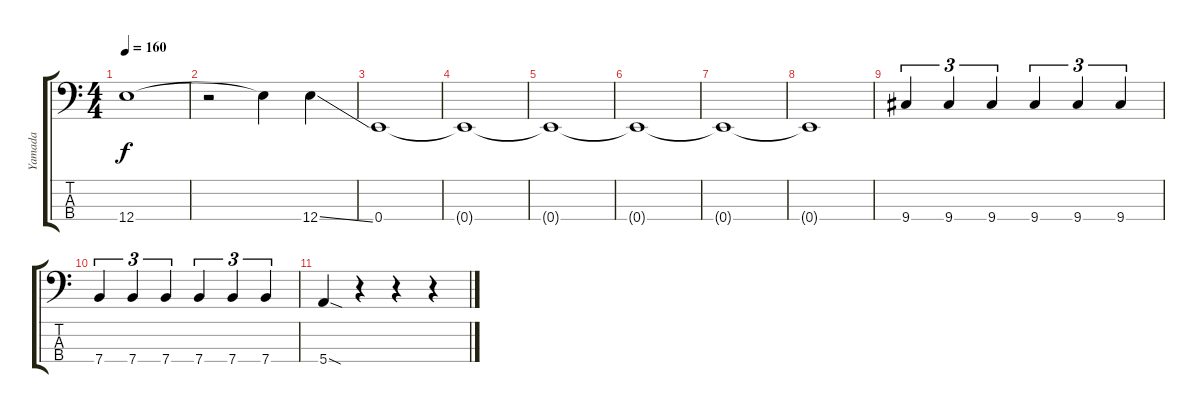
\track ("Yamada" "Yamada") {instrument electricbasspick}
\staff {score tabs}
\tuning (G2 D2 A1 E1) {hide}
\ts (4 4)
\tempo 160
\clef f4
\ks c
12.4.1{dy f} |
r.2 12.4{t}.4 12.4{ss}.4 |
0.4.1 |
0.4{t}.1 |
0.4{t}.1 |
0.4{t}.1 |
0.4{t}.1 |
0.4{t}.1 |
9.4.4{tu (3 2)} 9.4.4{tu (3 2)} 9.4.4{tu (3 2)} 9.4.4{tu (3 2)} 9.4.4{tu (3 2)} 9.4.4{tu (3 2)} |
7.4.4{tu (3 2)} 7.4.4{tu (3 2)} 7.4.4{tu (3 2)} 7.4.4{tu (3 2)} 7.4.4{tu (3 2)} 7.4.4{tu (3 2)} |
5.4{sod}.4 r.4 r.4 r.4
